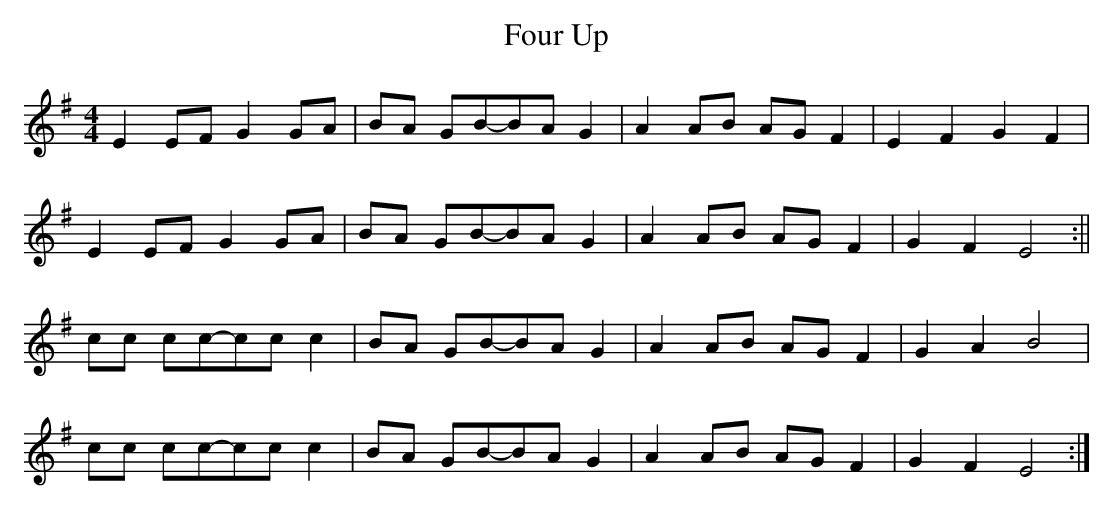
X:1
T:Four Up
M:4/4
L:1/8
K:Em
E2 EF G2 GA|BA GB-BA G2|A2 AB AG F2|E2 F2 G2 F2|
E2 EF G2 GA|BA GB-BA G2|A2 AB AG F2|G2 F2 E4:||
cc cc-cc c2|BA GB-BA G2|A2 AB AG F2|G2 A2 B4|
cc cc-cc c2|BA GB-BA G2|A2 AB AG F2|G2 F2 E4:|]
